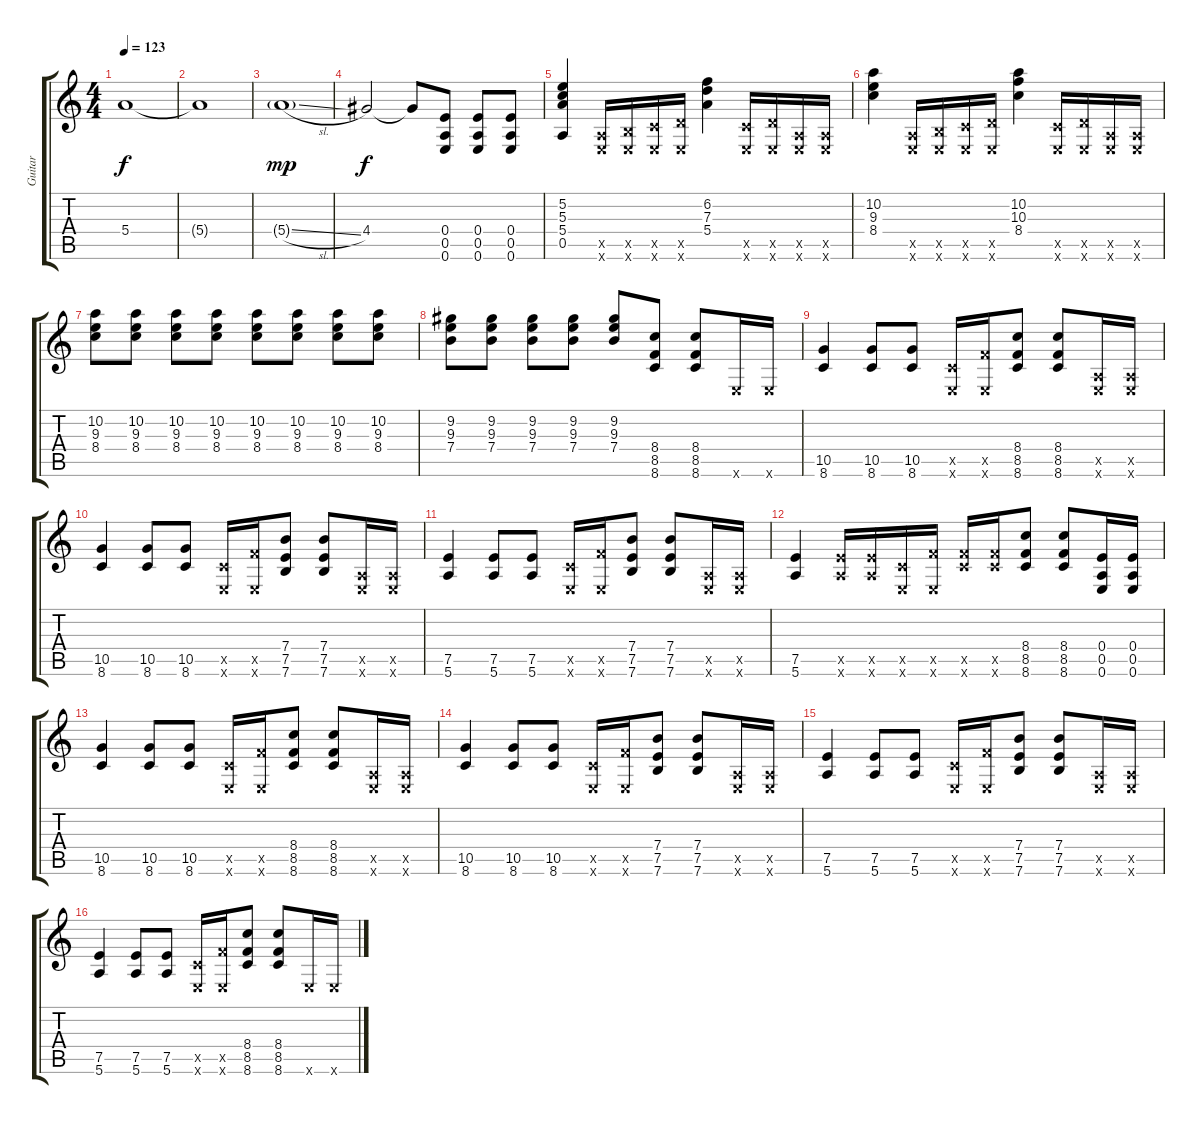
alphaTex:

\track ("Guitar" "Guitar") {instrument distortionguitar}
\staff {score tabs}
\tuning (E4 B3 G3 E3 A2 E2) {hide}
\ts (4 4)
\tempo 123
\clef g2
\ks c
5.4{t}.1{dy f} |
5.4{t}.1 |
5.4{sl g}.1{dy mp volume 16} |
4.4.2{dy f} 4.4{t}.8 (0.4 0.5 0.6).8 (0.4 0.5 0.6).8 (0.4 0.5 0.6).8 |
(5.2 5.3 5.4 0.5).4 (0.5{x} 0.6{x}).16 (2.5{x} 0.6{x}).16 (3.5{x} 0.6{x}).16 (5.5{x} 0.6{x}).16 (6.2 7.3 5.4).4 (3.5{x} 0.6{x}).16 (5.5{x} 0.6{x}).16 (0.5{x} 0.6{x}).16 (0.5{x} 0.6{x}).16 |
(10.2 9.3 8.4).4 (0.5{x} 0.6{x}).16 (2.5{x} 0.6{x}).16 (3.5{x} 0.6{x}).16 (5.5{x} 0.6{x}).16 (10.2 10.3 8.4).4 (3.5{x} 0.6{x}).16 (5.5{x} 0.6{x}).16 (0.5{x} 0.6{x}).16 (0.5{x} 0.6{x}).16 |
(10.2 9.3 8.4).8 (10.2 9.3 8.4).8 (10.2 9.3 8.4).8 (10.2 9.3 8.4).8 (10.2 9.3 8.4).8 (10.2 9.3 8.4).8 (10.2 9.3 8.4).8 (10.2 9.3 8.4).8 |
(9.2 9.3 7.4).8 (9.2 9.3 7.4).8 (9.2 9.3 7.4).8 (9.2 9.3 7.4).8 (9.2 9.3 7.4).8 (8.4 8.5 8.6).8 (8.4 8.5 8.6).8 0.6{x}.16 0.6{x}.16 |
(10.5 8.6).4 (10.5 8.6).8 (10.5 8.6).8 (3.5{x} 0.6{x}).16 (8.5{x} 0.6{x}).16 (8.4 8.5 8.6).8 (8.4 8.5 8.6).8 (0.5{x} 0.6{x}).16 (0.5{x} 0.6{x}).16 |
(10.5 8.6).4 (10.5 8.6).8 (10.5 8.6).8 (3.5{x} 0.6{x}).16 (8.5{x} 0.6{x}).16 (7.4 7.5 7.6).8 (7.4 7.5 7.6).8 (0.5{x} 0.6{x}).16 (0.5{x} 0.6{x}).16 |
(7.5 5.6).4 (7.5 5.6).8 (7.5 5.6).8 (3.5{x} 0.6{x}).16 (8.5{x} 0.6{x}).16 (7.4 7.5 7.6).8 (7.4 7.5 7.6).8 (0.5{x} 0.6{x}).16 (0.5{x} 0.6{x}).16 |
(7.5 5.6).4 (7.5{x} 5.6{x}).16 (7.5{x} 5.6{x}).16 (3.5{x} 0.6{x}).16 (8.5{x} 0.6{x}).16 (8.5{x} 8.6{x}).16 (8.5{x} 8.6{x}).16 (8.4 8.5 8.6).8 (8.4 8.5 8.6).8 (0.4 0.5 0.6).16 (0.4 0.5 0.6).16 |
(10.5 8.6).4 (10.5 8.6).8 (10.5 8.6).8 (3.5{x} 0.6{x}).16 (8.5{x} 0.6{x}).16 (8.4 8.5 8.6).8 (8.4 8.5 8.6).8 (0.5{x} 0.6{x}).16 (0.5{x} 0.6{x}).16 |
(10.5 8.6).4 (10.5 8.6).8 (10.5 8.6).8 (3.5{x} 0.6{x}).16 (8.5{x} 0.6{x}).16 (7.4 7.5 7.6).8 (7.4 7.5 7.6).8 (0.5{x} 0.6{x}).16 (0.5{x} 0.6{x}).16 |
(7.5 5.6).4 (7.5 5.6).8 (7.5 5.6).8 (3.5{x} 0.6{x}).16 (8.5{x} 0.6{x}).16 (7.4 7.5 7.6).8 (7.4 7.5 7.6).8 (0.5{x} 0.6{x}).16 (0.5{x} 0.6{x}).16 |
(7.5 5.6).4 (7.5 5.6).8 (7.5 5.6).8 (3.5{x} 0.6{x}).16 (8.5{x} 0.6{x}).16 (8.4 8.5 8.6).8 (8.4 8.5 8.6).8 0.6{x}.16 0.6{x}.16
